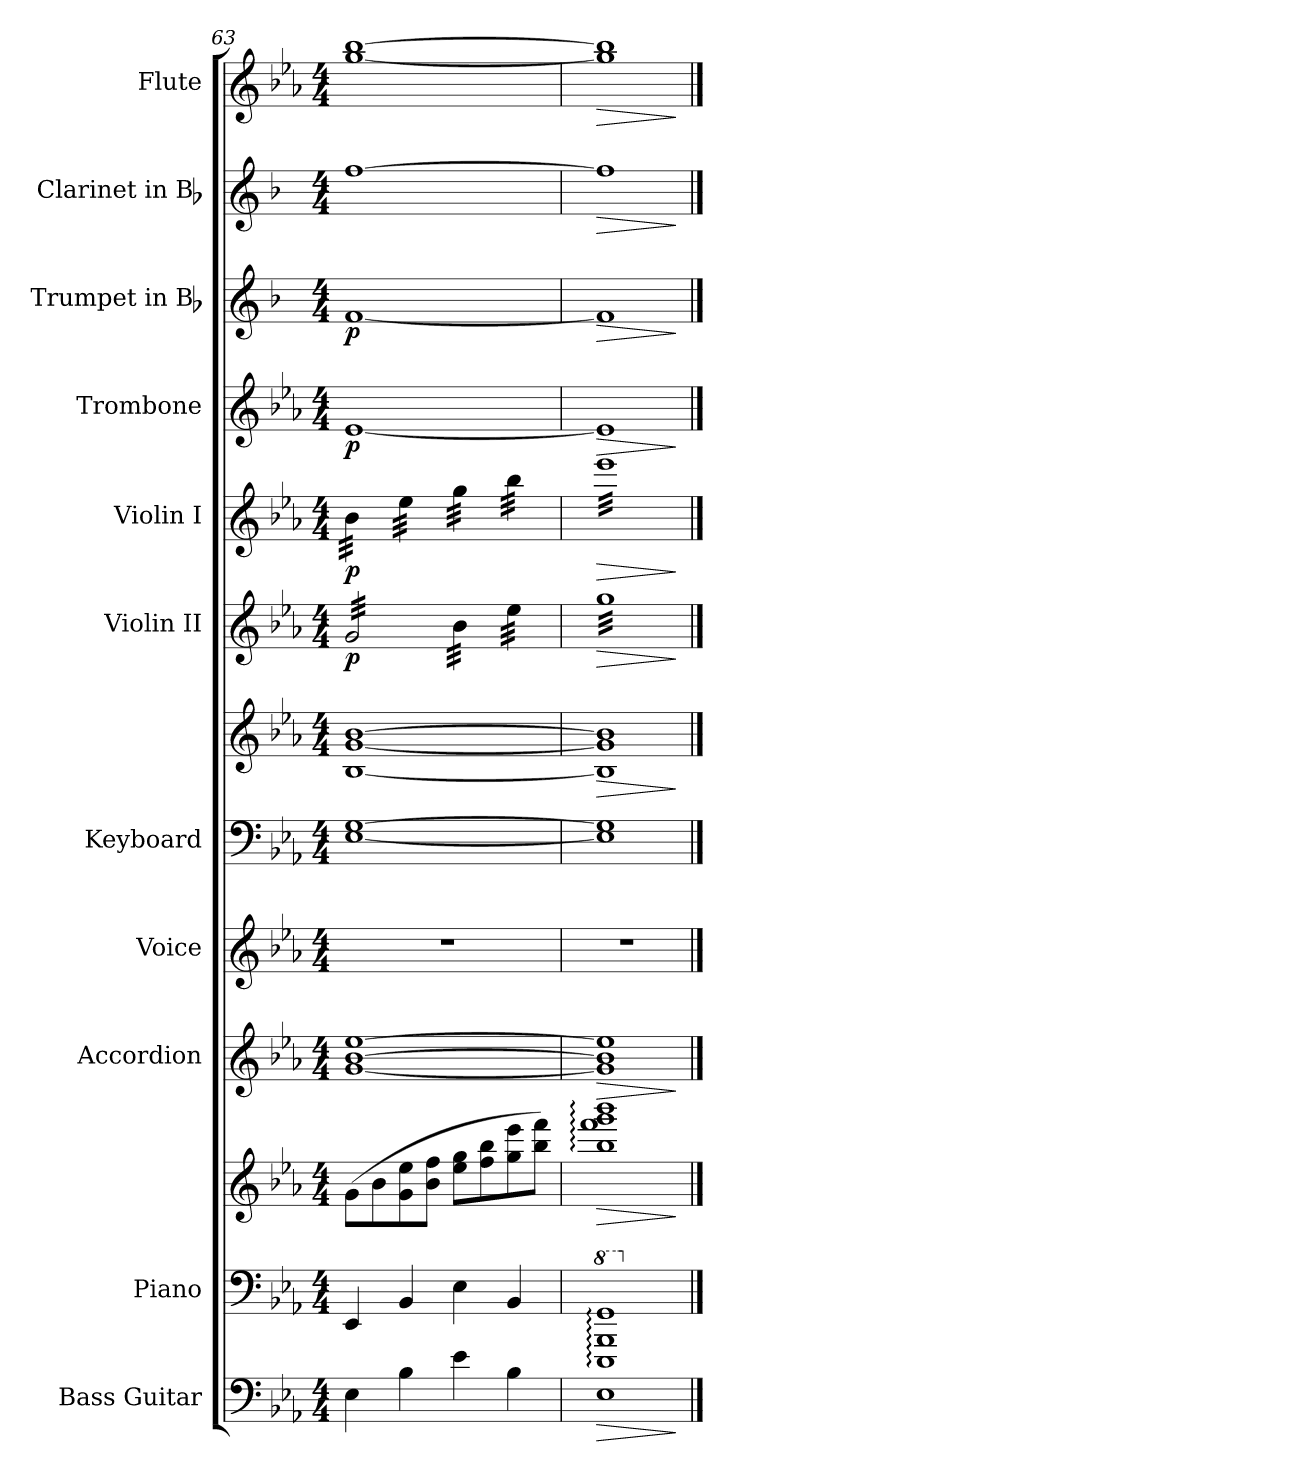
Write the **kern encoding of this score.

**kern	**dynam	**kern	**kern	**dynam	**kern	**dynam	**kern	**kern	**kern	**dynam	**kern	**dynam	**kern	**dynam	**kern	**dynam	**kern	**dynam	**kern	**dynam	**kern	**dynam
*part11	*part11	*part10	*part10	*part10	*part9	*part9	*part8	*part7	*part7	*part7	*part6	*part6	*part5	*part5	*part4	*part4	*part3	*part3	*part2	*part2	*part1	*part1
*staff13	*staff13	*staff12	*staff11	*staff11/12	*staff10	*staff10	*staff9	*staff8	*staff7	*staff7/8	*staff6	*staff6	*staff5	*staff5	*staff4	*staff4	*staff3	*staff3	*staff2	*staff2	*staff1	*staff1
*I"Bass Guitar	*	*I"Piano	*	*	*I"Accordion	*	*I"Voice	*I"Keyboard	*	*	*I"Violin II	*	*I"Violin I	*	*I"Trombone	*	*I"Trumpet in Bb	*	*I"Clarinet in Bb	*	*I"Flute	*
*I'Bass	*	*I'Pno.	*	*	*I'Accord.	*	*I'Voice	*I'Kbd.	*	*	*I'Vln. II	*	*I'Vln. I	*	*I'Tbn.	*	*I'Tpt.	*	*I'Cl.	*	*I'Fl.	*
*clefF4	*	*clefF4	*clefG2	*	*clefG2	*	*clefG2	*clefF4	*clefG2	*	*clefG2	*	*clefG2	*	*clefG2	*	*clefG2	*	*clefG2	*	*clefG2	*
*ITrd7c12	*	*	*	*	*	*	*	*	*	*	*	*	*	*	*ITrd8c14	*	*ITrd1c2	*	*ITrd1c2	*	*	*
*k[b-e-a-]	*	*k[b-e-a-]	*k[b-e-a-]	*	*k[b-e-a-]	*	*k[b-e-a-]	*k[b-e-a-]	*k[b-e-a-]	*	*k[b-e-a-]	*	*k[b-e-a-]	*	*k[b-e-a-]	*	*k[b-e-a-]	*	*k[b-e-a-]	*	*k[b-e-a-]	*
*E-:	*	*E-:	*E-:	*	*E-:	*	*E-:	*E-:	*E-:	*	*E-:	*	*E-:	*	*E-:	*	*E-:	*	*E-:	*	*E-:	*
*M4/4	*	*M4/4	*M4/4	*	*M4/4	*	*M4/4	*M4/4	*M4/4	*	*M4/4	*	*M4/4	*	*M4/4	*	*M4/4	*	*M4/4	*	*M4/4	*
=63	=63	=63	=63	=63	=63	=63	=63	=63	=63	=63	=63	=63	=63	=63	=63	=63	=63	=63	=63	=63	=63	=63
*	*	*	*	*	*	*	*	*	*	*	*tremolo	*	*	*	*	*	*	*	*	*	*	*
*	*	*	*	*	*	*	*	*	*	*	*	*	*tremolo	*	*	*	*	*	*	*	*	*
4EE-i\	.	4EE-i/	(8gi\L	.	[<1gi [>1b-i [>1ee-i	.	1r	[<1E-i [>1Gi	[<1B-i [<1gi [>1b-i	.	32gi/LLL	p	32b-i\LLL	p	[<1E-i	p	[<1e-i	p	[>1ee-i	.	[<1ggi [>1bb-i	.
.	.	.	.	.	.	.	.	.	.	.	32gi/	.	32b-i\	.	.	.	.	.	.	.	.	.
.	.	.	.	.	.	.	.	.	.	.	32gi/	.	32b-i\	.	.	.	.	.	.	.	.	.
.	.	.	.	.	.	.	.	.	.	.	32gi/	.	32b-i\	.	.	.	.	.	.	.	.	.
.	.	.	8b-i\	.	.	.	.	.	.	.	32gi/	.	32b-i\	.	.	.	.	.	.	.	.	.
.	.	.	.	.	.	.	.	.	.	.	32gi/	.	32b-i\	.	.	.	.	.	.	.	.	.
.	.	.	.	.	.	.	.	.	.	.	32gi/	.	32b-i\	.	.	.	.	.	.	.	.	.
.	.	.	.	.	.	.	.	.	.	.	32gi/	.	32b-i\JJJ	.	.	.	.	.	.	.	.	.
4BB-i\	.	4BB-i/	8gi\ 8ee-i	.	.	.	.	.	.	.	32gi/	.	32ee-i\LLL	.	.	.	.	.	.	.	.	.
.	.	.	.	.	.	.	.	.	.	.	32gi/	.	32ee-i\	.	.	.	.	.	.	.	.	.
.	.	.	.	.	.	.	.	.	.	.	32gi/	.	32ee-i\	.	.	.	.	.	.	.	.	.
.	.	.	.	.	.	.	.	.	.	.	32gi/	.	32ee-i\	.	.	.	.	.	.	.	.	.
.	.	.	8b-i\ 8ffiJ	.	.	.	.	.	.	.	32gi/	.	32ee-i\	.	.	.	.	.	.	.	.	.
.	.	.	.	.	.	.	.	.	.	.	32gi/	.	32ee-i\	.	.	.	.	.	.	.	.	.
.	.	.	.	.	.	.	.	.	.	.	32gi/	.	32ee-i\	.	.	.	.	.	.	.	.	.
.	.	.	.	.	.	.	.	.	.	.	32gi/JJJ	.	32ee-i\JJJ	.	.	.	.	.	.	.	.	.
4E-i\	.	4E-i\	8ee-i\ 8ggiL	.	.	.	.	.	.	.	32b-i\LLL	.	32ggi\LLL	.	.	.	.	.	.	.	.	.
.	.	.	.	.	.	.	.	.	.	.	32b-i\	.	32ggi\	.	.	.	.	.	.	.	.	.
.	.	.	.	.	.	.	.	.	.	.	32b-i\	.	32ggi\	.	.	.	.	.	.	.	.	.
.	.	.	.	.	.	.	.	.	.	.	32b-i\	.	32ggi\	.	.	.	.	.	.	.	.	.
.	.	.	8ffi\ 8bb-i	.	.	.	.	.	.	.	32b-i\	.	32ggi\	.	.	.	.	.	.	.	.	.
.	.	.	.	.	.	.	.	.	.	.	32b-i\	.	32ggi\	.	.	.	.	.	.	.	.	.
.	.	.	.	.	.	.	.	.	.	.	32b-i\	.	32ggi\	.	.	.	.	.	.	.	.	.
.	.	.	.	.	.	.	.	.	.	.	32b-i\JJJ	.	32ggi\JJJ	.	.	.	.	.	.	.	.	.
4BB-i\	.	4BB-i/	8ggi\ 8eee-i	.	.	.	.	.	.	.	32ee-i\LLL	.	32bb-i\LLL	.	.	.	.	.	.	.	.	.
.	.	.	.	.	.	.	.	.	.	.	32ee-i\	.	32bb-i\	.	.	.	.	.	.	.	.	.
.	.	.	.	.	.	.	.	.	.	.	32ee-i\	.	32bb-i\	.	.	.	.	.	.	.	.	.
.	.	.	.	.	.	.	.	.	.	.	32ee-i\	.	32bb-i\	.	.	.	.	.	.	.	.	.
.	.	.	8bb-i\ 8fffiJ)	.	.	.	.	.	.	.	32ee-i\	.	32bb-i\	.	.	.	.	.	.	.	.	.
.	.	.	.	.	.	.	.	.	.	.	32ee-i\	.	32bb-i\	.	.	.	.	.	.	.	.	.
.	.	.	.	.	.	.	.	.	.	.	32ee-i\	.	32bb-i\	.	.	.	.	.	.	.	.	.
.	.	.	.	.	.	.	.	.	.	.	32ee-i\JJJ	.	32bb-i\JJJ	.	.	.	.	.	.	.	.	.
=64	=64	=64	=64	=64	=64	=64	=64	=64	=64	=64	=64	=64	=64	=64	=64	=64	=64	=64	=64	=64	=64	=64
!	!LO:HP:b	!	!	!	!	!	!	!	!	!	!	!	!	!	!	!	!	!	!	!	!	!
*	*	*8va	*	*	*	*	*	*	*	*	*	*	*	*	*	*	*	*	*	*	*	*
!	!	!	!	!LO:HP:b	!	!LO:HP:b	!	!	!	!LO:HP:b	!	!LO:HP:b	!	!LO:HP:b	!	!LO:HP:b	!	!LO:HP:b	!	!LO:HP:b	!	!LO:HP:b
1EE-i	>	1EE-i: 1BB-i: 1Gi:	1bb-i: 1fffi: 1gggi: 1bbb-i:	>	1gi] 1b-i] 1ee-i]	>	1r	1E-i] 1Gi]	1B-i] 1gi] 1b-i]	>	32ggiLLL	>	32eee-iLLL	>	1E-i]	>	1e-i]	>	1ee-i]	>	1ggi] 1bb-i]	>
.	.	.	.	.	.	.	.	.	.	.	32ggi	.	32eee-i	.	.	.	.	.	.	.	.	.
.	.	.	.	.	.	.	.	.	.	.	32ggi	.	32eee-i	.	.	.	.	.	.	.	.	.
.	.	.	.	.	.	.	.	.	.	.	32ggi	.	32eee-i	.	.	.	.	.	.	.	.	.
.	.	.	.	.	.	.	.	.	.	.	32ggi	.	32eee-i	.	.	.	.	.	.	.	.	.
.	.	.	.	.	.	.	.	.	.	.	32ggi	.	32eee-i	.	.	.	.	.	.	.	.	.
.	.	.	.	.	.	.	.	.	.	.	32ggi	.	32eee-i	.	.	.	.	.	.	.	.	.
.	.	.	.	.	.	.	.	.	.	.	32ggi	.	32eee-i	.	.	.	.	.	.	.	.	.
.	.	.	.	.	.	.	.	.	.	.	32ggi	.	32eee-i	.	.	.	.	.	.	.	.	.
.	.	.	.	.	.	.	.	.	.	.	32ggi	.	32eee-i	.	.	.	.	.	.	.	.	.
.	.	.	.	.	.	.	.	.	.	.	32ggi	.	32eee-i	.	.	.	.	.	.	.	.	.
.	.	.	.	.	.	.	.	.	.	.	32ggi	.	32eee-i	.	.	.	.	.	.	.	.	.
.	.	.	.	.	.	.	.	.	.	.	32ggi	.	32eee-i	.	.	.	.	.	.	.	.	.
.	.	.	.	.	.	.	.	.	.	.	32ggi	.	32eee-i	.	.	.	.	.	.	.	.	.
.	.	.	.	.	.	.	.	.	.	.	32ggi	.	32eee-i	.	.	.	.	.	.	.	.	.
.	.	.	.	.	.	.	.	.	.	.	32ggi	.	32eee-i	.	.	.	.	.	.	.	.	.
.	.	.	.	.	.	.	.	.	.	.	32ggi	.	32eee-i	.	.	.	.	.	.	.	.	.
.	.	.	.	.	.	.	.	.	.	.	32ggi	.	32eee-i	.	.	.	.	.	.	.	.	.
.	.	.	.	.	.	.	.	.	.	.	32ggi	.	32eee-i	.	.	.	.	.	.	.	.	.
.	.	.	.	.	.	.	.	.	.	.	32ggi	.	32eee-i	.	.	.	.	.	.	.	.	.
.	.	.	.	.	.	.	.	.	.	.	32ggi	.	32eee-i	.	.	.	.	.	.	.	.	.
.	.	.	.	.	.	.	.	.	.	.	32ggi	.	32eee-i	.	.	.	.	.	.	.	.	.
.	.	.	.	.	.	.	.	.	.	.	32ggi	.	32eee-i	.	.	.	.	.	.	.	.	.
.	.	.	.	.	.	.	.	.	.	.	32ggi	.	32eee-i	.	.	.	.	.	.	.	.	.
.	.	.	.	.	.	.	.	.	.	.	32ggi	.	32eee-i	.	.	.	.	.	.	.	.	.
.	.	.	.	.	.	.	.	.	.	.	32ggi	.	32eee-i	.	.	.	.	.	.	.	.	.
.	.	.	.	.	.	.	.	.	.	.	32ggi	.	32eee-i	.	.	.	.	.	.	.	.	.
.	.	.	.	.	.	.	.	.	.	.	32ggi	.	32eee-i	.	.	.	.	.	.	.	.	.
.	.	.	.	.	.	.	.	.	.	.	32ggi	.	32eee-i	.	.	.	.	.	.	.	.	.
.	.	.	.	.	.	.	.	.	.	.	32ggi	.	32eee-i	.	.	.	.	.	.	.	.	.
.	.	.	.	.	.	.	.	.	.	.	32ggi	.	32eee-i	.	.	.	.	.	.	.	.	.
.	.	.	.	.	.	.	.	.	.	.	32ggiJJJ	.	32eee-iJJJ	.	.	.	.	.	.	.	.	.
*	*	*	*	*	*	*	*	*	*	*	*	*	*Xtremolo	*	*	*	*	*	*	*	*	*
*	*	*	*	*	*	*	*	*	*	*	*Xtremolo	*	*	*	*	*	*	*	*	*	*	*
.	]	.	.	]	.	]	.	.	.	]	.	]	.	]	.	]	.	]	.	]	.	]
*	*	*X8va	*	*	*	*	*	*	*	*	*	*	*	*	*	*	*	*	*	*	*	*
==	==	==	==	==	==	==	==	==	==	==	==	==	==	==	==	==	==	==	==	==	==	==
*-	*-	*-	*-	*-	*-	*-	*-	*-	*-	*-	*-	*-	*-	*-	*-	*-	*-	*-	*-	*-	*-	*-
